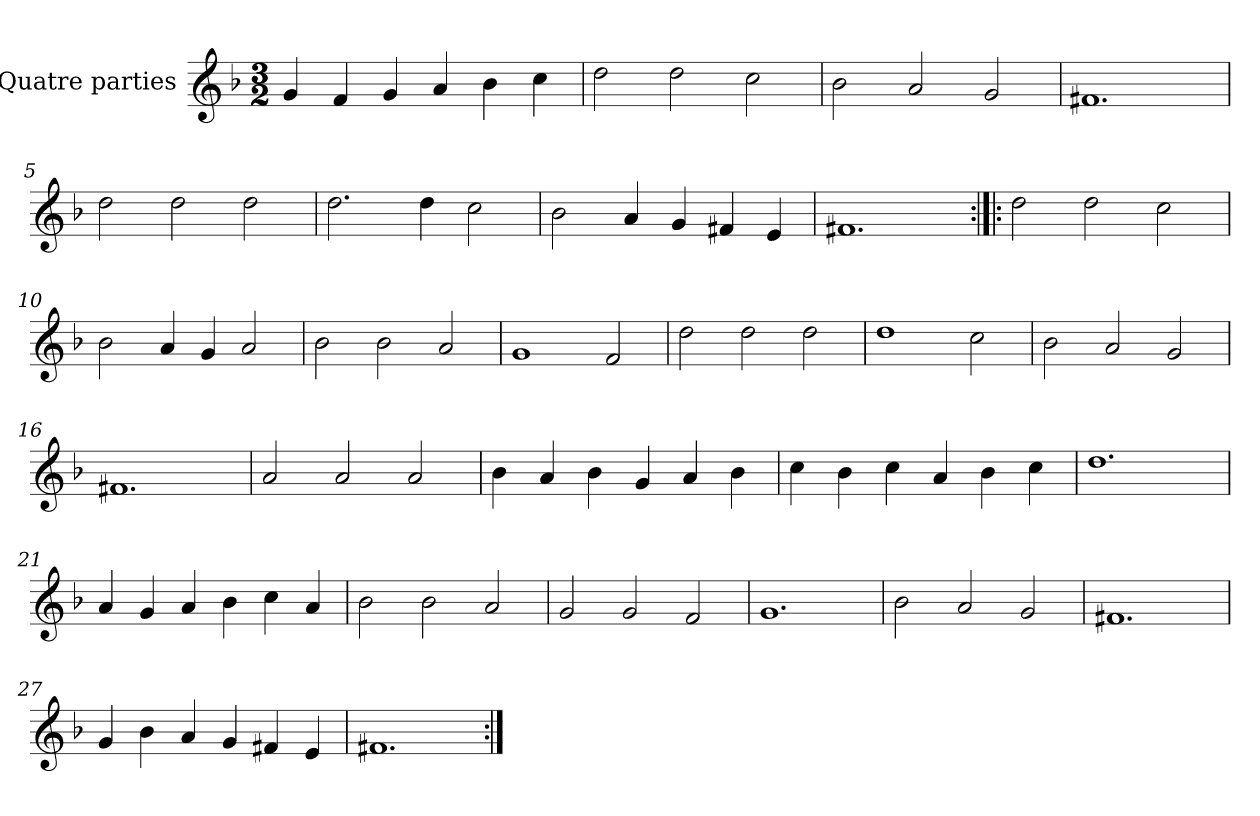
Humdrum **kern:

**kern
*part1
*staff1
*I"Quatre parties
*clefG2
*k[b-]
*M3/2
*MM180
=1
4g/
4f/
4g/
4a/
4b-\
4cc\
=2
2dd\
2dd\
2cc\
=3
2b-\
2a/
2g/
=4
1.f#X
=5
2dd\
2dd\
2dd\
=6
2.dd\
4dd\
2cc\
=7
2b-\
4a/
4g/
4f#X/
4e/
=8
1.f#X
=9:|!|:
2dd\
2dd\
2cc\
=10
2b-\
4a/
4g/
2a/
=11
2b-\
2b-\
2a/
=12
1g
2f/
=13
2dd\
2dd\
2dd\
=14
1dd
2cc\
=15
2b-\
2a/
2g/
=16
1.f#X
=17
2a/
2a/
2a/
=18
4b-\
4a/
4b-\
4g/
4a/
4b-\
=19
4cc\
4b-\
4cc\
4a/
4b-\
4cc\
=20
1.dd
=21
4a/
4g/
4a/
4b-\
4cc\
4a/
=22
2b-\
2b-\
2a/
=23
2g/
2g/
2f/
=24
1.g
=25
2b-\
2a/
2g/
=26
1.f#X
=27
4g/
4b-\
4a/
4g/
4f#X/
4e/
=28
1.f#X
=:|!
*-
